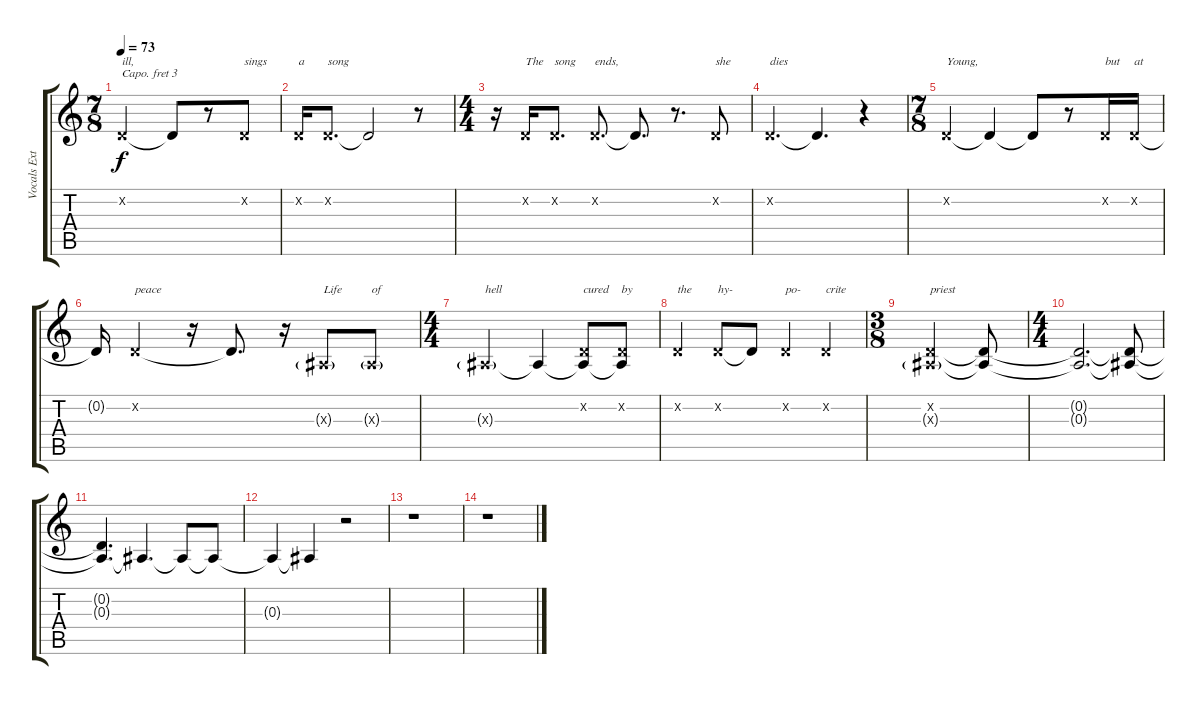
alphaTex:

\track ("Vocals Extra" "Vocals Ext") {instrument lead6voice}
\staff {score tabs}
\capo 3
\tuning (E4 B3 G3 D3 A2 E2) {hide}
\ts (7 8)
\tempo 73
\clef g2
\ks c
0.2{x}.2{txt "ill," dy f} 0.2{t}.8 r.8 0.2{x}.8{txt "sings"} |
0.2{x}.16{txt "a"} 0.2{x}.8{d txt "song"} 0.2{t}.2 r.8 |
\ts (4 4)
r.16 0.2{x}.16{txt "The"} 0.2{x}.8{d txt "song"} 0.2{x}.8{d txt "ends,"} 0.2{t}.8{d} r.8{d} 0.2{x}.8{txt "she"} |
0.2{x}.4{d txt "dies"} 0.2{t}.4{d} r.4 |
\ts (7 8)
0.2{x}.4{txt "Young,"} 0.2{t}.4 0.2{t}.8 r.8 0.2{x}.16{txt "but"} 0.2{x}.16{txt "at"} |
0.2{t}.16 0.2{x}.4{txt "peace"} r.16 0.2{t}.8{d} r.16 0.3{g x}.8{txt "Life"} 0.3{g x}.8{txt "of"} |
\ts (4 4)
0.3{g x}.2{txt "hell"} 0.3{t}.4 (0.2{x} 0.3{t}).8{txt "cured"} (0.2{x} 0.3{t}).8{txt "by"} |
0.2{x}.4{txt "the"} 0.2{x}.8{txt "hy-"} 0.2{t}.8 0.2{x}.4{txt "po-"} 0.2{x}.4{txt "crite"} |
\ts (3 8)
(0.2{x} 0.3{g x}).4{txt "priest"} (0.2{t} 0.3{t}).8 |
\ts (4 4)
(0.2{t} 0.3{t}).2{d} (0.2{t} 0.3{t}).8 |
(0.2{t} 0.3{t}).4{d} 0.3{t}.4{d} 0.3{t}.8 0.3{t}.8 |
0.3{t}.4 0.3{t}.4 r.2 |
r.1 |
r.1
